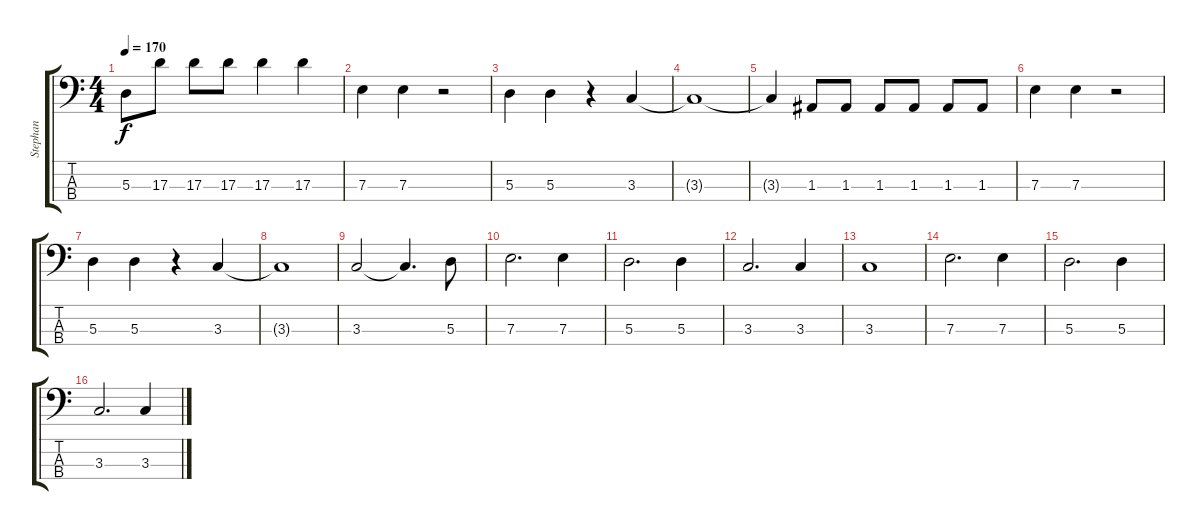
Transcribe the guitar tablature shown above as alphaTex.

\track ("Stephan" "Stephan") {instrument electricbassfinger}
\staff {score tabs}
\tuning (G2 D2 A1 E1) {hide}
\ts (4 4)
\tempo 170
\clef f4
\ks c
5.3{t}.8{dy f} 17.3.8 17.3.8 17.3.8 17.3.4 17.3.4 |
7.3.4 7.3.4 r.2 |
5.3.4 5.3.4 r.4 3.3.4 |
3.3{t}.1 |
3.3{t}.4 1.3.8 1.3.8 1.3.8 1.3.8 1.3.8 1.3.8 |
7.3.4 7.3.4 r.2 |
5.3.4 5.3.4 r.4 3.3.4 |
3.3{t}.1 |
3.3.2 3.3{t}.4{d} 5.3.8 |
7.3.2{d} 7.3.4 |
5.3.2{d} 5.3.4 |
3.3.2{d} 3.3.4 |
3.3.1 |
7.3.2{d} 7.3.4 |
5.3.2{d} 5.3.4 |
3.3.2{d} 3.3.4
